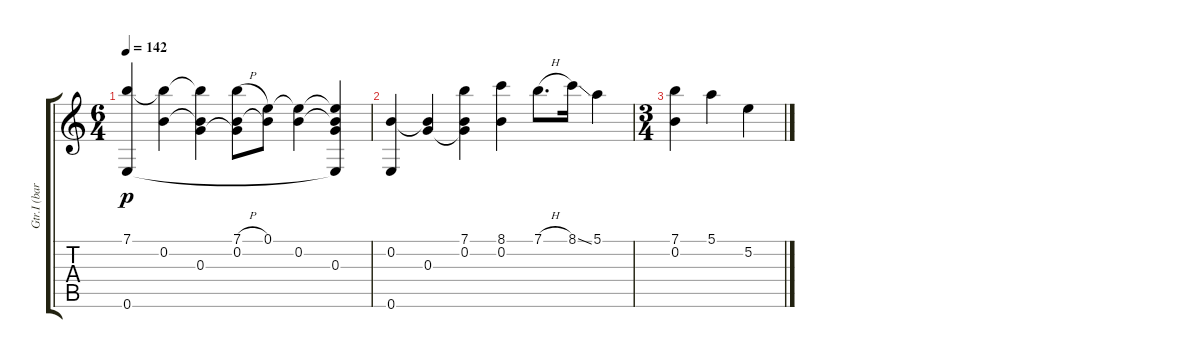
\track ("Gtr.I (bare)" "Gtr.I (bar") {instrument acousticguitarsteel}
\staff {score tabs}
\tuning (E4 B3 G3 D3 A2 E2) {hide}
\ts (6 4)
\tempo 142
\clef g2
\ks c
(7.1 0.6).4{dy p} (7.1{t} 0.2).4 (7.1{t} 0.2{t} 0.3).4 (7.1{h} 0.2 0.3{t}).8 (0.1 0.2{t}).8 (0.1{t} 0.2).4 (0.1{t} 0.2{t} 0.3 0.6{t}).4 |
(0.2 0.6).4{volume 0} (0.2{t} 0.3).4 (7.1 0.2 0.3{t}).4 (8.1 0.2).4 7.1{h}.8{d} 8.1{ss}.16 5.1.4 |
\ts (3 4)
(7.1 0.2).4 5.1.4 5.2.4
